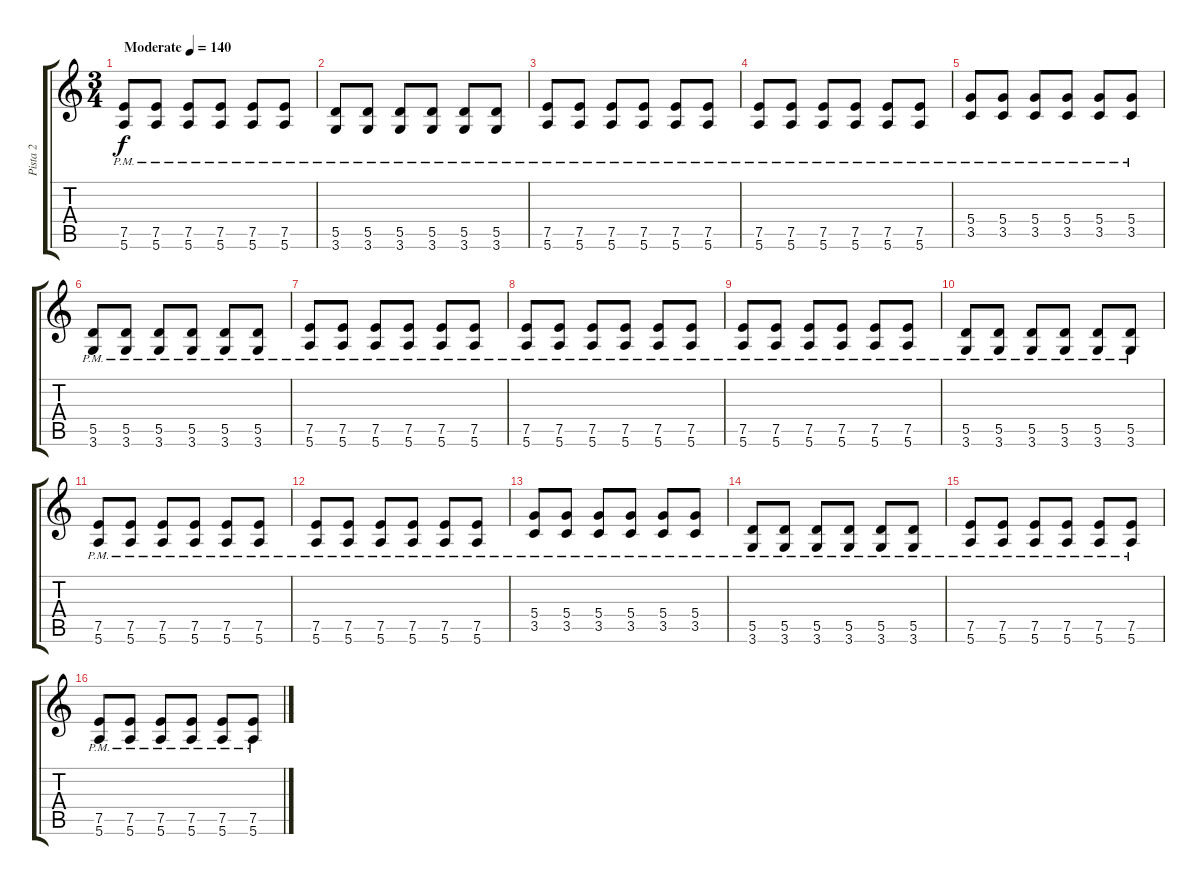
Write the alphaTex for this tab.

\track ("Pista 2" "Pista 2") {instrument distortionguitar}
\staff {score tabs}
\tuning (E4 B3 G3 D3 A2 E2) {hide}
\ts (3 4)
\tempo (140 "Moderate")
\clef g2
\ks c
(7.5{pm} 5.6{pm}).8{dy f instrument distortionguitar} (7.5{pm} 5.6{pm}).8 (7.5{pm} 5.6{pm}).8 (7.5{pm} 5.6{pm}).8 (7.5{pm} 5.6{pm}).8 (7.5{pm} 5.6{pm}).8 |
(5.5{pm} 3.6{pm}).8 (5.5{pm} 3.6{pm}).8 (5.5{pm} 3.6{pm}).8 (5.5{pm} 3.6{pm}).8 (5.5{pm} 3.6{pm}).8 (5.5{pm} 3.6{pm}).8 |
(7.5{pm} 5.6{pm}).8 (7.5{pm} 5.6{pm}).8 (7.5{pm} 5.6{pm}).8 (7.5{pm} 5.6{pm}).8 (7.5{pm} 5.6{pm}).8 (7.5{pm} 5.6{pm}).8 |
(7.5{pm} 5.6{pm}).8 (7.5{pm} 5.6{pm}).8 (7.5{pm} 5.6{pm}).8 (7.5{pm} 5.6{pm}).8 (7.5{pm} 5.6{pm}).8 (7.5{pm} 5.6{pm}).8 |
(5.4{pm} 3.5{pm}).8 (5.4{pm} 3.5{pm}).8 (5.4{pm} 3.5{pm}).8 (5.4{pm} 3.5{pm}).8 (5.4{pm} 3.5{pm}).8 (5.4{pm} 3.5{pm}).8 |
(5.5{pm} 3.6{pm}).8 (5.5{pm} 3.6{pm}).8 (5.5{pm} 3.6{pm}).8 (5.5{pm} 3.6{pm}).8 (5.5{pm} 3.6{pm}).8 (5.5{pm} 3.6{pm}).8 |
(7.5{pm} 5.6{pm}).8 (7.5{pm} 5.6{pm}).8 (7.5{pm} 5.6{pm}).8 (7.5{pm} 5.6{pm}).8 (7.5{pm} 5.6{pm}).8 (7.5{pm} 5.6{pm}).8 |
(7.5{pm} 5.6{pm}).8 (7.5{pm} 5.6{pm}).8 (7.5{pm} 5.6{pm}).8 (7.5{pm} 5.6{pm}).8 (7.5{pm} 5.6{pm}).8 (7.5{pm} 5.6{pm}).8 |
(7.5{pm} 5.6{pm}).8 (7.5{pm} 5.6{pm}).8 (7.5{pm} 5.6{pm}).8 (7.5{pm} 5.6{pm}).8 (7.5{pm} 5.6{pm}).8 (7.5{pm} 5.6{pm}).8 |
(5.5{pm} 3.6{pm}).8 (5.5{pm} 3.6{pm}).8 (5.5{pm} 3.6{pm}).8 (5.5{pm} 3.6{pm}).8 (5.5{pm} 3.6{pm}).8 (5.5{pm} 3.6{pm}).8 |
(7.5{pm} 5.6{pm}).8 (7.5{pm} 5.6{pm}).8 (7.5{pm} 5.6{pm}).8 (7.5{pm} 5.6{pm}).8 (7.5{pm} 5.6{pm}).8 (7.5{pm} 5.6{pm}).8 |
(7.5{pm} 5.6{pm}).8 (7.5{pm} 5.6{pm}).8 (7.5{pm} 5.6{pm}).8 (7.5{pm} 5.6{pm}).8 (7.5{pm} 5.6{pm}).8 (7.5{pm} 5.6{pm}).8 |
(5.4{pm} 3.5{pm}).8 (5.4{pm} 3.5{pm}).8 (5.4{pm} 3.5{pm}).8 (5.4{pm} 3.5{pm}).8 (5.4{pm} 3.5{pm}).8 (5.4{pm} 3.5{pm}).8 |
(5.5{pm} 3.6{pm}).8 (5.5{pm} 3.6{pm}).8 (5.5{pm} 3.6{pm}).8 (5.5{pm} 3.6{pm}).8 (5.5{pm} 3.6{pm}).8 (5.5{pm} 3.6{pm}).8 |
(7.5{pm} 5.6{pm}).8 (7.5{pm} 5.6{pm}).8 (7.5{pm} 5.6{pm}).8 (7.5{pm} 5.6{pm}).8 (7.5{pm} 5.6{pm}).8 (7.5{pm} 5.6{pm}).8 |
(7.5{pm} 5.6{pm}).8 (7.5{pm} 5.6{pm}).8 (7.5{pm} 5.6{pm}).8 (7.5{pm} 5.6{pm}).8 (7.5{pm} 5.6{pm}).8 (7.5{pm} 5.6{pm}).8
